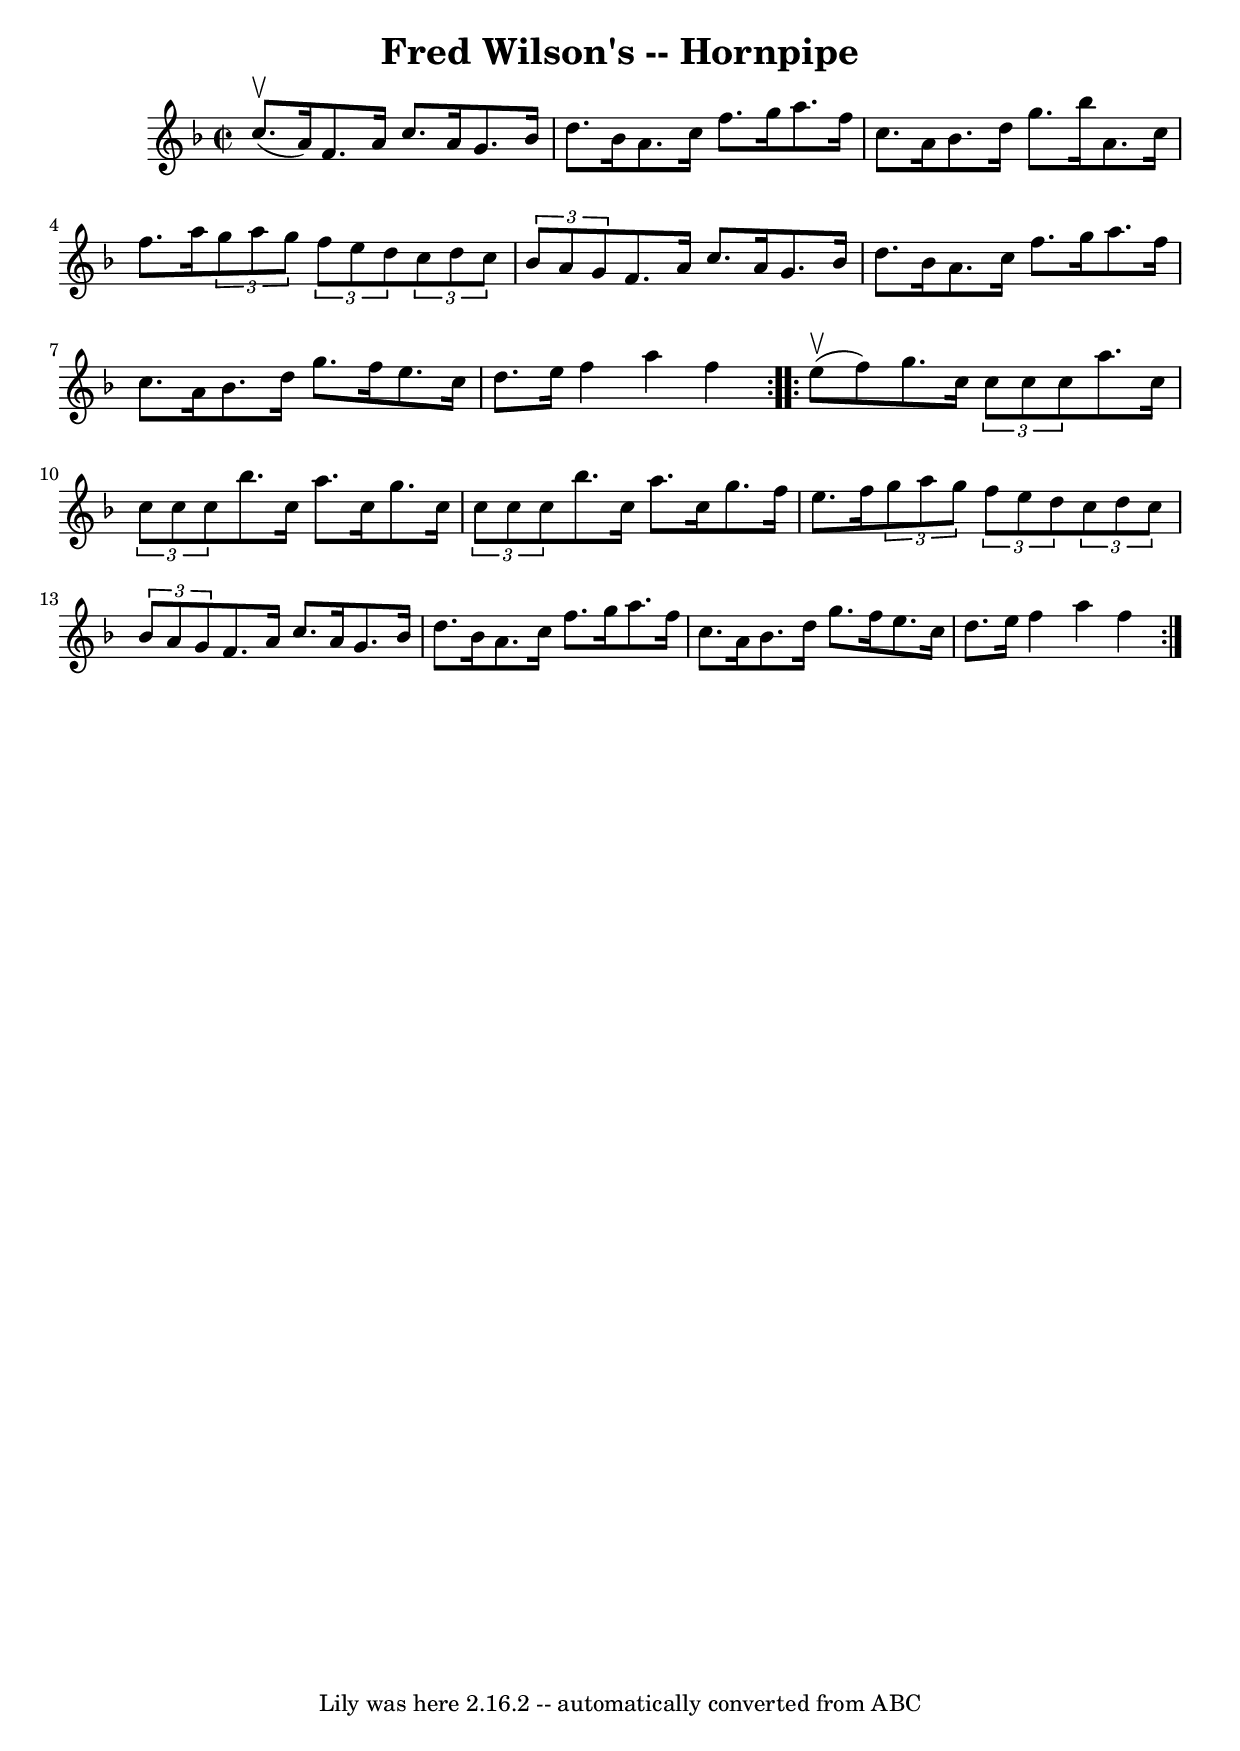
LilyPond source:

\version "2.7.40"
\include "Mammoth.ily"
\header {
	%% book = "Cole's 1000 Fiddle Tunes"
	crossRefNumber = "1"
	footnotes = ""
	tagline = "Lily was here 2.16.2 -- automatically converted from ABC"
	title = "Fred Wilson's -- Hornpipe"
}
voicedefault =  {
\set Score.defaultBarType = "empty"

\repeat volta 2 {
\override Staff.TimeSignature #'style = #'C
 \time 2/2 \key f \major c''8. (^\upbow a'16) |
 f'8. a'16  
 c''8. a'16 g'8. bes'16 d''8. bes'16  |
 a'8. c''16  
 f''8. g''16 a''8. f''16 c''8. a'16  |
 bes'8.    
d''16 g''8. bes''16 a'8. c''16 f''8. a''16  |
 
\times 2/3 { g''8 a''8 g''8  }   \times 2/3 { f''8 e''8 d''8  } 
  \times 2/3 { c''8 d''8 c''8  }   \times 2/3 { bes'8 a'8 g'8  
} |
 f'8. a'16 c''8. a'16 g'8. bes'16 d''8.    
bes'16  |
 a'8. c''16 f''8. g''16 a''8. f''16 c''8.   
 a'16  |
 bes'8. d''16 g''8. f''16 e''8. c''16    
d''8. e''16  |
 f''4 a''4 f''4  }     \repeat volta 2 {     
e''8 (^\upbow f''8) |
 g''8. c''16  \times 2/3 { c''8 c''8 
 c''8  } a''8. c''16  \times 2/3 { c''8 c''8 c''8  } |
   
bes''8. c''16 a''8. c''16 g''8. c''16  \times 2/3 { c''8    
c''8 c''8  } |
 bes''8. c''16 a''8. c''16 g''8.    
f''16 e''8. f''16  |
 \times 2/3 { g''8 a''8 g''8  }   
\times 2/3 { f''8 e''8 d''8  }   \times 2/3 { c''8 d''8 c''8  } 
  \times 2/3 { bes'8 a'8 g'8  } |
 f'8. a'16 c''8.    
a'16 g'8. bes'16 d''8. bes'16  |
 a'8. c''16 f''8.    
g''16 a''8. f''16 c''8. a'16  |
 bes'8. d''16 g''8. 
 f''16 e''8. c''16 d''8. e''16  |
 f''4 a''4 f''4  
}   
}

\score{
    <<

	\context Staff="default"
	{
	    \voicedefault 
	}

    >>
	\layout {
	}
	\midi {}
}
